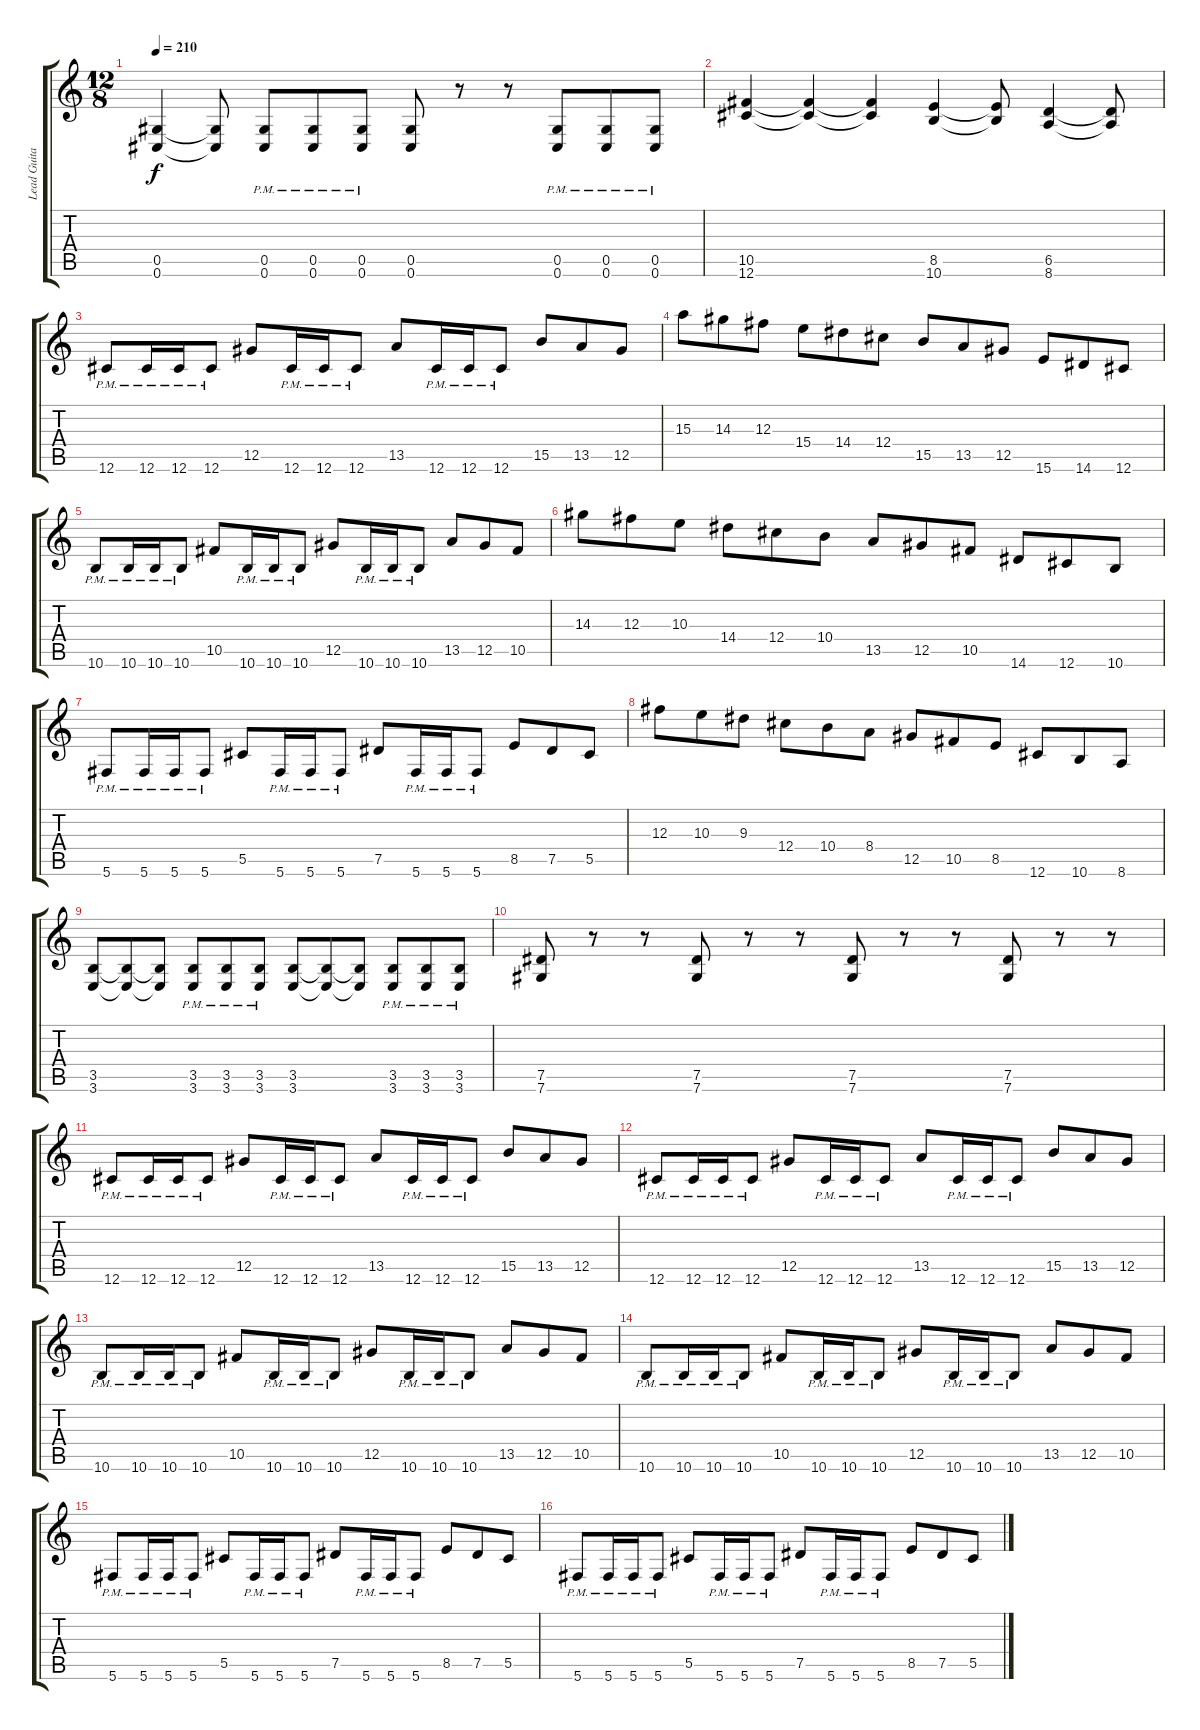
\track ("Lead Guitar" "Lead Guita") {instrument distortionguitar bank 255}
\staff {score tabs}
\tuning (Eb4 Bb3 Gb3 Db3 Ab2 Db2) {hide}
\ts (12 8)
\tempo 210
\clef g2
\ks c
(0.5 0.6).4{dy f} (0.5{t} 0.6{t}).8 (0.5{pm} 0.6{pm}).8 (0.5{pm} 0.6{pm}).8 (0.5{pm} 0.6{pm}).8 (0.5 0.6).8 r.8 r.8 (0.5{pm} 0.6{pm}).8 (0.5{pm} 0.6{pm}).8 (0.5{pm} 0.6{pm}).8 |
(10.5 12.6).4 (10.5{t} 12.6{t}).4 (10.5{t} 12.6{t}).4 (8.5 10.6).4 (8.5{t} 10.6{t}).8 (6.5 8.6).4 (6.5{t} 8.6{t}).8 |
12.6{pm}.8 12.6{pm}.16 12.6{pm}.16 12.6{pm}.8 12.5.8 12.6{pm}.16 12.6{pm}.16 12.6{pm}.8 13.5.8 12.6{pm}.16 12.6{pm}.16 12.6{pm}.8 15.5.8 13.5.8 12.5.8 |
15.3.8 14.3.8 12.3.8 15.4.8 14.4.8 12.4.8 15.5.8 13.5.8 12.5.8 15.6.8 14.6.8 12.6.8 |
10.6{pm}.8 10.6{pm}.16 10.6{pm}.16 10.6{pm}.8 10.5.8 10.6{pm}.16 10.6{pm}.16 10.6{pm}.8 12.5.8 10.6{pm}.16 10.6{pm}.16 10.6{pm}.8 13.5.8 12.5.8 10.5.8 |
14.3.8 12.3.8 10.3.8 14.4.8 12.4.8 10.4.8 13.5.8 12.5.8 10.5.8 14.6.8 12.6.8 10.6.8 |
5.6{pm}.8 5.6{pm}.16 5.6{pm}.16 5.6{pm}.8 5.5.8 5.6{pm}.16 5.6{pm}.16 5.6{pm}.8 7.5.8 5.6{pm}.16 5.6{pm}.16 5.6{pm}.8 8.5.8 7.5.8 5.5.8 |
12.3.8 10.3.8 9.3.8 12.4.8 10.4.8 8.4.8 12.5.8 10.5.8 8.5.8 12.6.8 10.6.8 8.6.8 |
(3.5 3.6).8 (3.5{t} 3.6{t}).8 (3.5{t} 3.6{t}).8 (3.5{pm} 3.6{pm}).8 (3.5{pm} 3.6{pm}).8 (3.5{pm} 3.6{pm}).8 (3.5 3.6).8 (3.5{t} 3.6{t}).8 (3.5{t} 3.6{t}).8 (3.5{pm} 3.6{pm}).8 (3.5{pm} 3.6{pm}).8 (3.5{pm} 3.6{pm}).8 |
(7.5 7.6).8 r.8 r.8 (7.5 7.6).8 r.8 r.8 (7.5 7.6).8 r.8 r.8 (7.5 7.6).8 r.8 r.8 |
12.6{pm}.8 12.6{pm}.16 12.6{pm}.16 12.6{pm}.8 12.5.8 12.6{pm}.16 12.6{pm}.16 12.6{pm}.8 13.5.8 12.6{pm}.16 12.6{pm}.16 12.6{pm}.8 15.5.8 13.5.8 12.5.8 |
12.6{pm}.8 12.6{pm}.16 12.6{pm}.16 12.6{pm}.8 12.5.8 12.6{pm}.16 12.6{pm}.16 12.6{pm}.8 13.5.8 12.6{pm}.16 12.6{pm}.16 12.6{pm}.8 15.5.8 13.5.8 12.5.8 |
10.6{pm}.8 10.6{pm}.16 10.6{pm}.16 10.6{pm}.8 10.5.8 10.6{pm}.16 10.6{pm}.16 10.6{pm}.8 12.5.8 10.6{pm}.16 10.6{pm}.16 10.6{pm}.8 13.5.8 12.5.8 10.5.8 |
10.6{pm}.8 10.6{pm}.16 10.6{pm}.16 10.6{pm}.8 10.5.8 10.6{pm}.16 10.6{pm}.16 10.6{pm}.8 12.5.8 10.6{pm}.16 10.6{pm}.16 10.6{pm}.8 13.5.8 12.5.8 10.5.8 |
5.6{pm}.8 5.6{pm}.16 5.6{pm}.16 5.6{pm}.8 5.5.8 5.6{pm}.16 5.6{pm}.16 5.6{pm}.8 7.5.8 5.6{pm}.16 5.6{pm}.16 5.6{pm}.8 8.5.8 7.5.8 5.5.8 |
5.6{pm}.8 5.6{pm}.16 5.6{pm}.16 5.6{pm}.8 5.5.8 5.6{pm}.16 5.6{pm}.16 5.6{pm}.8 7.5.8 5.6{pm}.16 5.6{pm}.16 5.6{pm}.8 8.5.8 7.5.8 5.5.8
